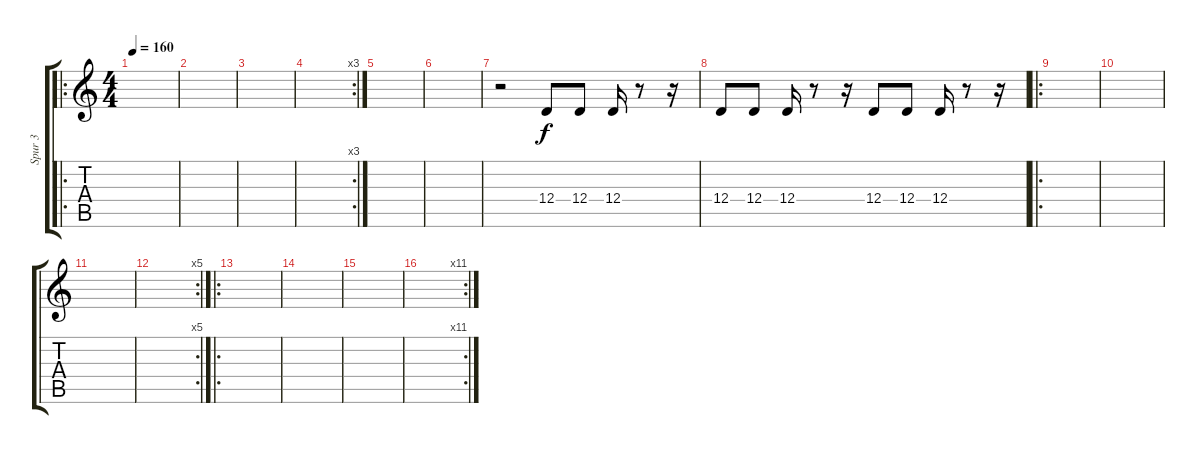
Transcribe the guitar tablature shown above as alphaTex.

\track ("Spur 3" "Spur 3") {instrument electricgrandpiano}
\staff {score tabs}
\tuning (E4 B3 G3 D3 A2 E2) {hide}
\ro
\ts (4 4)
\tempo 160
\clef g2
\ks c
|
|
|
\rc 3
|
|
|
r.2 12.4.8 12.4.8 12.4.16 r.8 r.16 |
12.4.8 12.4.8 12.4.16 r.8 r.16 12.4.8 12.4.8 12.4.16 r.8 r.16 |
\ro
|
|
|
\rc 5
|
\ro
|
|
|
\rc 11
